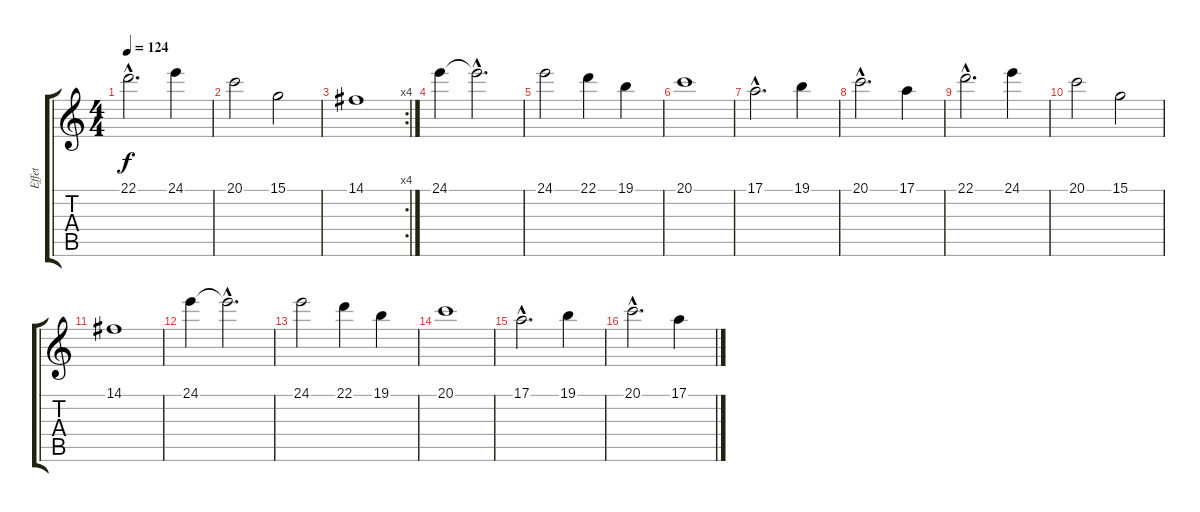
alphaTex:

\track ("Effet" "Effet") {instrument lead1square}
\staff {score tabs}
\tuning (E4 B3 G3 D3 A2 E2) {hide}
\ts (4 4)
\tempo 124
\clef g2
\ks c
22.1{hac}.2{d dy f} 24.1.4 |
20.1.2 15.1.2 |
\rc 4
14.1.1 |
24.1.4{volume 6 instrument stringensemble1} 24.1{hac t}.2{d} |
24.1.2 22.1.4 19.1.4 |
20.1.1 |
17.1{hac}.2{d} 19.1.4 |
20.1{hac}.2{d volume 4} 17.1.4 |
22.1{hac}.2{d} 24.1.4 |
20.1.2 15.1.2 |
14.1.1 |
24.1.4{volume 2 instrument stringensemble1} 24.1{hac t}.2{d} |
24.1.2 22.1.4 19.1.4 |
20.1.1 |
17.1{hac}.2{d} 19.1.4 |
20.1{hac}.2{d volume 0} 17.1.4
